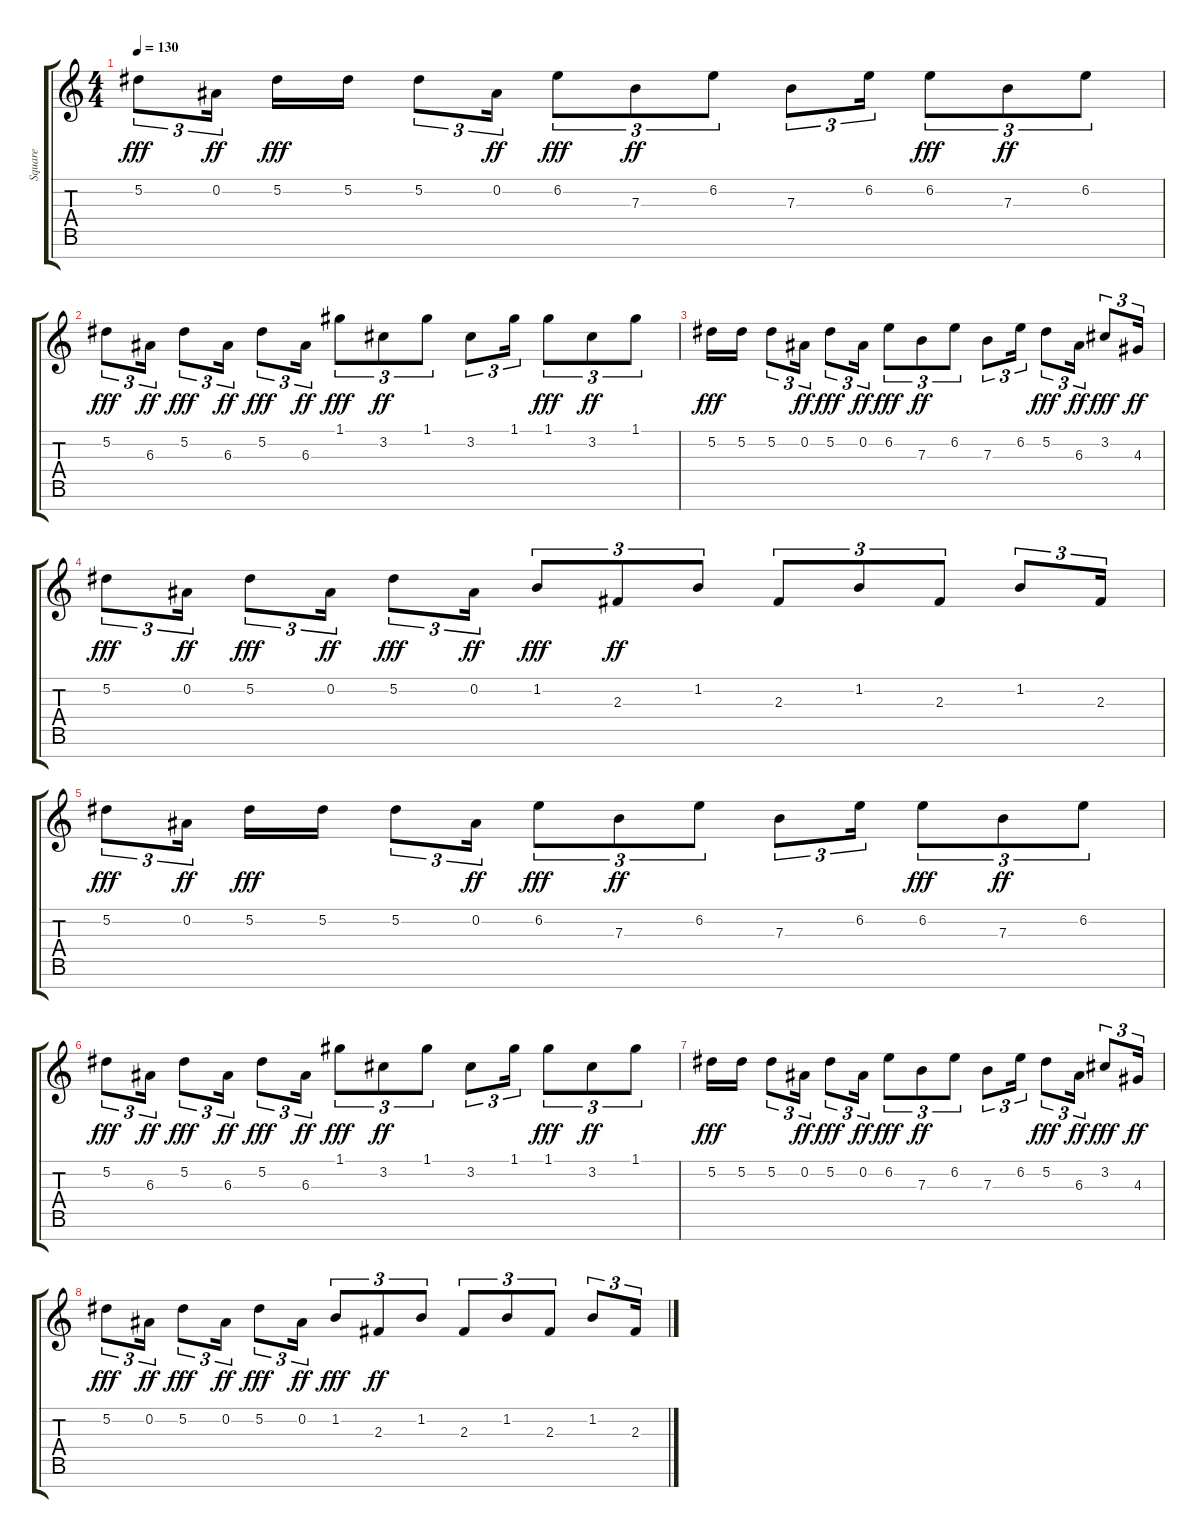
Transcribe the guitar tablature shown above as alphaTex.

\track ("Square" "Square") {instrument lead1square}
\staff {score tabs}
\tuning (G5 Bb4 E4 B3 G3 D3 A2) {hide}
\ts (4 4)
\tempo 130
\clef g2
\ks c
5.2.8{tu (3 2) dy fff} 0.2.16{tu (3 2) dy ff beam splitsecondary} 5.2.16{dy fff} 5.2.16 5.2.8{tu (3 2)} 0.2.16{tu (3 2) dy ff} 6.2.8{tu (3 2) dy fff} 7.3.8{tu (3 2) dy ff} 6.2.8{tu (3 2)} 7.3.8{tu (3 2)} 6.2.16{tu (3 2)} 6.2.8{tu (3 2) dy fff} 7.3.8{tu (3 2) dy ff} 6.2.8{tu (3 2)} |
5.2.8{tu (3 2) dy fff} 6.3.16{tu (3 2) dy ff} 5.2.8{tu (3 2) dy fff} 6.3.16{tu (3 2) dy ff} 5.2.8{tu (3 2) dy fff} 6.3.16{tu (3 2) dy ff} 1.1.8{tu (3 2) dy fff} 3.2.8{tu (3 2) dy ff} 1.1.8{tu (3 2)} 3.2.8{tu (3 2)} 1.1.16{tu (3 2)} 1.1.8{tu (3 2) dy fff} 3.2.8{tu (3 2) dy ff} 1.1.8{tu (3 2)} |
5.2.16{dy fff} 5.2.16 5.2.8{tu (3 2)} 0.2.16{tu (3 2) dy ff} 5.2.8{tu (3 2) dy fff} 0.2.16{tu (3 2) dy ff} 6.2.8{tu (3 2) dy fff} 7.3.8{tu (3 2) dy ff} 6.2.8{tu (3 2)} 7.3.8{tu (3 2)} 6.2.16{tu (3 2)} 5.2.8{tu (3 2) dy fff} 6.3.16{tu (3 2) dy ff} 3.2.8{tu (3 2) dy fff} 4.3.16{tu (3 2) dy ff} |
5.2.8{tu (3 2) dy fff} 0.2.16{tu (3 2) dy ff} 5.2.8{tu (3 2) dy fff} 0.2.16{tu (3 2) dy ff} 5.2.8{tu (3 2) dy fff} 0.2.16{tu (3 2) dy ff} 1.2.8{tu (3 2) dy fff} 2.3.8{tu (3 2) dy ff} 1.2.8{tu (3 2)} 2.3.8{tu (3 2)} 1.2.8{tu (3 2)} 2.3.8{tu (3 2)} 1.2.8{tu (3 2)} 2.3.16{tu (3 2)} |
5.2.8{tu (3 2) dy fff} 0.2.16{tu (3 2) dy ff beam splitsecondary} 5.2.16{dy fff} 5.2.16 5.2.8{tu (3 2)} 0.2.16{tu (3 2) dy ff} 6.2.8{tu (3 2) dy fff} 7.3.8{tu (3 2) dy ff} 6.2.8{tu (3 2)} 7.3.8{tu (3 2)} 6.2.16{tu (3 2)} 6.2.8{tu (3 2) dy fff} 7.3.8{tu (3 2) dy ff} 6.2.8{tu (3 2)} |
5.2.8{tu (3 2) dy fff} 6.3.16{tu (3 2) dy ff} 5.2.8{tu (3 2) dy fff} 6.3.16{tu (3 2) dy ff} 5.2.8{tu (3 2) dy fff} 6.3.16{tu (3 2) dy ff} 1.1.8{tu (3 2) dy fff} 3.2.8{tu (3 2) dy ff} 1.1.8{tu (3 2)} 3.2.8{tu (3 2)} 1.1.16{tu (3 2)} 1.1.8{tu (3 2) dy fff} 3.2.8{tu (3 2) dy ff} 1.1.8{tu (3 2)} |
5.2.16{dy fff} 5.2.16 5.2.8{tu (3 2)} 0.2.16{tu (3 2) dy ff} 5.2.8{tu (3 2) dy fff} 0.2.16{tu (3 2) dy ff} 6.2.8{tu (3 2) dy fff} 7.3.8{tu (3 2) dy ff} 6.2.8{tu (3 2)} 7.3.8{tu (3 2)} 6.2.16{tu (3 2)} 5.2.8{tu (3 2) dy fff} 6.3.16{tu (3 2) dy ff} 3.2.8{tu (3 2) dy fff} 4.3.16{tu (3 2) dy ff} |
5.2.8{tu (3 2) dy fff} 0.2.16{tu (3 2) dy ff} 5.2.8{tu (3 2) dy fff} 0.2.16{tu (3 2) dy ff} 5.2.8{tu (3 2) dy fff} 0.2.16{tu (3 2) dy ff} 1.2.8{tu (3 2) dy fff} 2.3.8{tu (3 2) dy ff} 1.2.8{tu (3 2)} 2.3.8{tu (3 2)} 1.2.8{tu (3 2)} 2.3.8{tu (3 2)} 1.2.8{tu (3 2)} 2.3.16{tu (3 2)}
